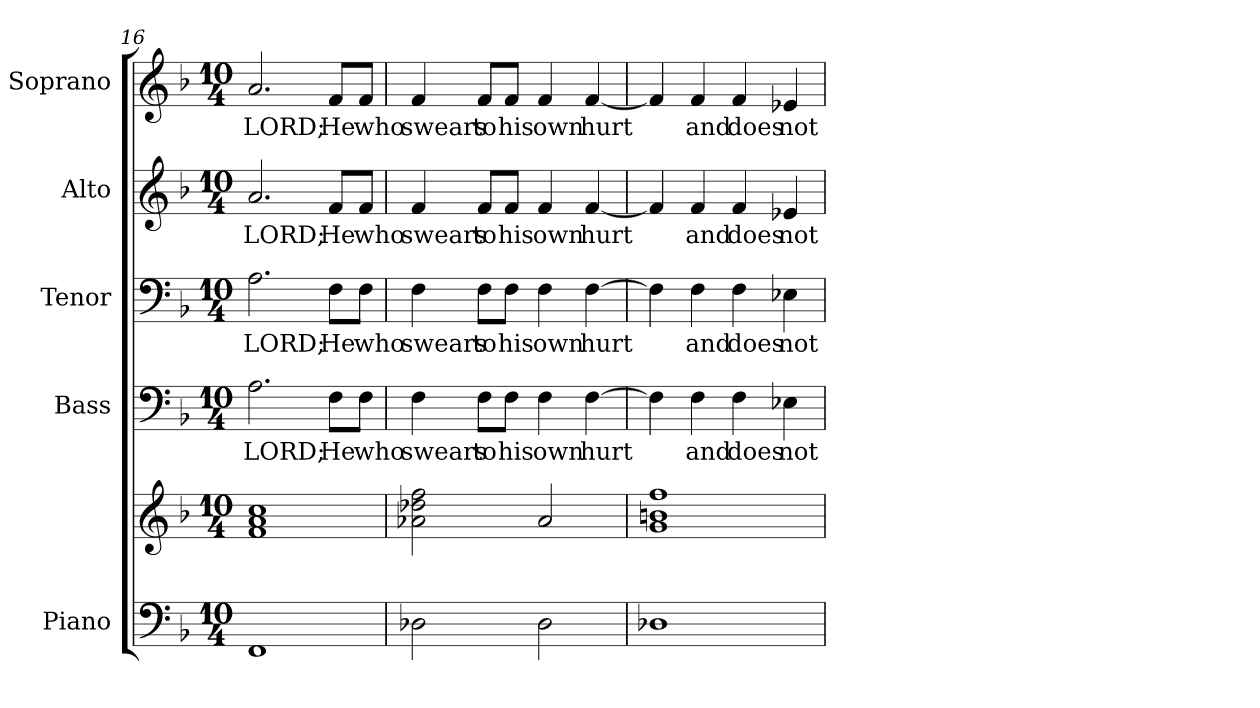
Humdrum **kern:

**kern	**kern	**kern	**text	**kern	**text	**kern	**text	**kern	**text
*part5	*part5	*part4	*part4	*part3	*part3	*part2	*part2	*part1	*part1
*staff6	*staff5	*staff4	*staff4	*staff3	*staff3	*staff2	*staff2	*staff1	*staff1
*I"Piano	*	*I"Bass	*	*I"Tenor	*	*I"Alto	*	*I"Soprano	*
*I'Pno.	*	*I'B.	*	*I'T.	*	*I'A.	*	*I'S.	*
!!LO:PB:g=z
*clefF4	*clefG2	*clefF4	*	*clefF4	*	*clefG2	*	*clefG2	*
*k[b-]	*k[b-]	*k[b-]	*	*k[b-]	*	*k[b-]	*	*k[b-]	*
*d:	*d:	*d:	*	*d:	*	*d:	*	*d:	*
*M10/4	*M10/4	*M10/4	*	*M10/4	*	*M10/4	*	*M10/4	*
=16	=16	=16	=16	=16	=16	=16	=16	=16	=16
!	!	!	!LO:LY:b:color=#000000	!	!	!	!	!	!
!	!	!	!	!	!LO:LY:b:color=#000000	!	!	!	!
!	!	!	!	!	!	!	!LO:LY:b:color=#000000	!	!
!	!	!	!	!	!	!	!	!	!LO:LY:b:color=#000000
1FFi	1fi 1ai 1cci	2.Ai\	LORD;	2.Ai\	LORD;	2.ai/	LORD;	2.ai/	LORD;
!	!	!	!LO:LY:b:color=#000000	!	!	!	!	!	!
!	!	!	!	!	!LO:LY:b:color=#000000	!	!	!	!
!	!	!	!	!	!	!	!LO:LY:b:color=#000000	!	!
!	!	!	!	!	!	!	!	!	!LO:LY:b:color=#000000
.	.	8Fi\L	He	8Fi\L	He	8fi/L	He	8fi/L	He
!	!	!	!LO:LY:b:color=#000000	!	!	!	!	!	!
!	!	!	!	!	!LO:LY:b:color=#000000	!	!	!	!
!	!	!	!	!	!	!	!LO:LY:b:color=#000000	!	!
!	!	!	!	!	!	!	!	!	!LO:LY:b:color=#000000
.	.	8Fi\J	who	8Fi\J	who	8fi/J	who	8fi/J	who
=17	=17	=17	=17	=17	=17	=17	=17	=17	=17
!	!	!	!LO:LY:b:color=#000000	!	!	!	!	!	!
!	!	!	!	!	!LO:LY:b:color=#000000	!	!	!	!
!	!	!	!	!	!	!	!LO:LY:b:color=#000000	!	!
!	!	!	!	!	!	!	!	!	!LO:LY:b:color=#000000
2D-Xi\	2a-Xi\ 2dd-Xi 2ffi	4Fi\	swears	4Fi\	swears	4fi/	swears	4fi/	swears
!	!	!	!LO:LY:b:color=#000000	!	!	!	!	!	!
!	!	!	!	!	!LO:LY:b:color=#000000	!	!	!	!
!	!	!	!	!	!	!	!LO:LY:b:color=#000000	!	!
!	!	!	!	!	!	!	!	!	!LO:LY:b:color=#000000
.	.	8Fi\L	to	8Fi\L	to	8fi/L	to	8fi/L	to
!	!	!	!LO:LY:b:color=#000000	!	!	!	!	!	!
!	!	!	!	!	!LO:LY:b:color=#000000	!	!	!	!
!	!	!	!	!	!	!	!LO:LY:b:color=#000000	!	!
!	!	!	!	!	!	!	!	!	!LO:LY:b:color=#000000
.	.	8Fi\J	his	8Fi\J	his	8fi/J	his	8fi/J	his
!	!	!	!LO:LY:b:color=#000000	!	!	!	!	!	!
!	!	!	!	!	!LO:LY:b:color=#000000	!	!	!	!
!	!	!	!	!	!	!	!LO:LY:b:color=#000000	!	!
!	!	!	!	!	!	!	!	!	!LO:LY:b:color=#000000
2D-i\	2a-i/	4Fi\	own	4Fi\	own	4fi/	own	4fi/	own
!	!	!	!LO:LY:b:color=#000000	!	!	!	!	!	!
!	!	!	!	!	!LO:LY:b:color=#000000	!	!	!	!
!	!	!	!	!	!	!	!LO:LY:b:color=#000000	!	!
!	!	!	!	!	!	!	!	!	!LO:LY:b:color=#000000
.	.	[>4Fi\	hurt	[>4Fi\	hurt	[<4fi/	hurt	[<4fi/	hurt
=18	=18	=18	=18	=18	=18	=18	=18	=18	=18
1D-Xi	1gi 1bni 1ffi	4Fi\]	.	4Fi\]	.	4fi/]	.	4fi/]	.
!	!	!	!LO:LY:b:color=#000000	!	!	!	!	!	!
!	!	!	!	!	!LO:LY:b:color=#000000	!	!	!	!
!	!	!	!	!	!	!	!LO:LY:b:color=#000000	!	!
!	!	!	!	!	!	!	!	!	!LO:LY:b:color=#000000
.	.	4Fi\	and	4Fi\	and	4fi/	and	4fi/	and
!	!	!	!LO:LY:b:color=#000000	!	!	!	!	!	!
!	!	!	!	!	!LO:LY:b:color=#000000	!	!	!	!
!	!	!	!	!	!	!	!LO:LY:b:color=#000000	!	!
!	!	!	!	!	!	!	!	!	!LO:LY:b:color=#000000
.	.	4Fi\	does	4Fi\	does	4fi/	does	4fi/	does
!	!	!	!LO:LY:b:color=#000000	!	!	!	!	!	!
!	!	!	!	!	!LO:LY:b:color=#000000	!	!	!	!
!	!	!	!	!	!	!	!LO:LY:b:color=#000000	!	!
!	!	!	!	!	!	!	!	!	!LO:LY:b:color=#000000
.	.	4E-Xi\	not	4E-Xi\	not	4e-Xi/	not	4e-Xi/	not
=	=	=	=	=	=	=	=	=	=
*-	*-	*-	*-	*-	*-	*-	*-	*-	*-
